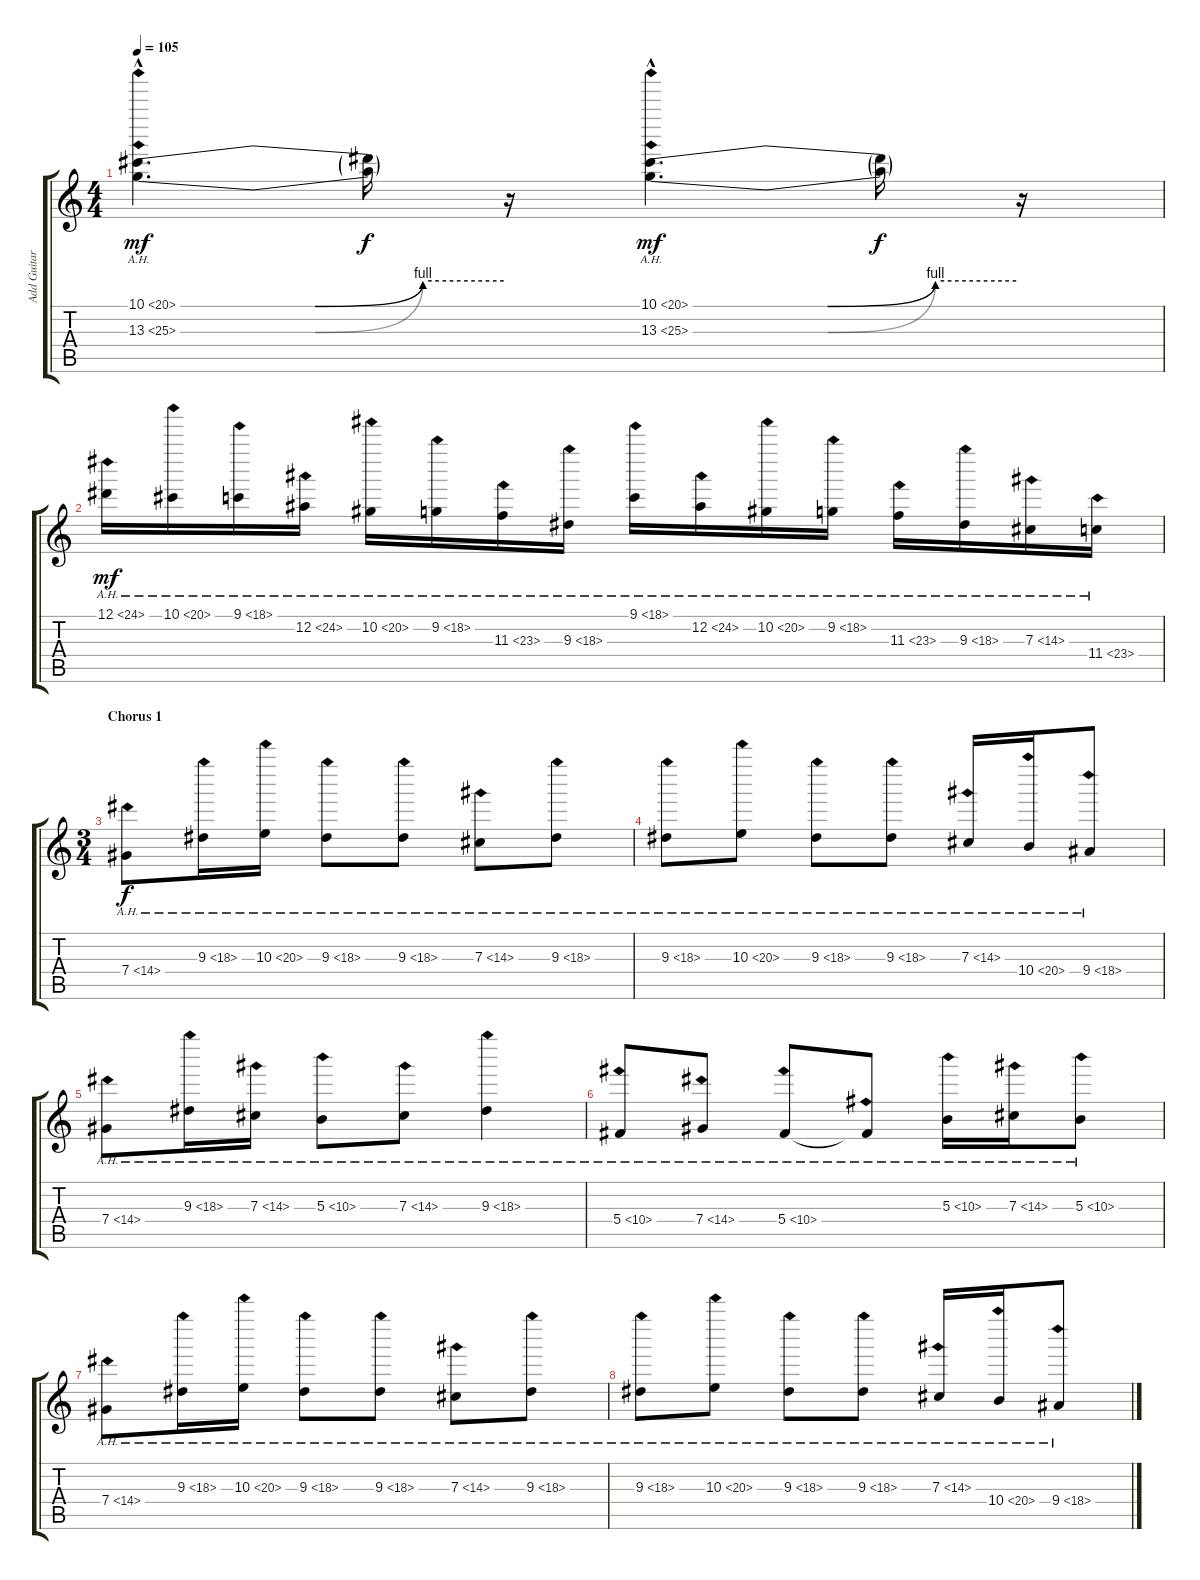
\track ("Add Guitar 1" "Add Guitar") {instrument distortionguitar}
\staff {score tabs}
\tuning (Eb4 Bb3 Gb3 Db3 Ab2 Eb2) {hide}
\ts (4 4)
\tempo 105
\clef g2
\ks c
(10.1{be (custom 0 0 25 0 45 4 60 4) ah 10 hac} 13.3{be (custom 0 0 25 0 45 4 60 4) ah 12 hac}).4{d dy mf} (10.1{t} 13.3{t}).16{dy f} r.16 (10.1{be (custom 0 0 25 0 45 4 60 4) ah 10 hac} 13.3{be (custom 0 0 25 0 45 4 60 4) ah 12 hac}).4{d dy mf} (10.1{t} 13.3{t}).16{dy f} r.16 |
12.1{ah 12}.16{dy mf} 10.1{ah 10}.16 9.1{ah 9}.16 12.2{ah 12}.16 10.2{ah 10}.16 9.2{ah 9}.16 11.3{ah 12}.16 9.3{ah 9}.16 9.1{ah 9}.16 12.2{ah 12}.16 10.2{ah 10}.16 9.2{ah 9}.16 11.3{ah 12}.16 9.3{ah 9}.16 7.3{ah 7}.16 11.4{ah 12}.16 |
\ts (3 4)
\section ("" "Chorus 1")
7.4{ah 7}.8{dy f} 9.3{ah 9}.16 10.3{ah 10}.16 9.3{ah 9}.8 9.3{ah 9}.8 7.3{ah 7}.8 9.3{ah 9}.8 |
9.3{ah 9}.8 10.3{ah 10}.8 9.3{ah 9}.8 9.3{ah 9}.8 7.3{ah 7}.16 10.4{ah 10}.16 9.4{ah 9}.8 |
7.4{ah 7}.8 9.3{ah 9}.16 7.3{ah 7}.16 5.3{ah 5}.8 7.3{ah 7}.8 9.3{ah 9}.4 |
5.4{ah 5}.8 7.4{ah 7}.8 5.4{ah 5}.8 5.4{ah 12 t}.8 5.3{ah 5}.16 7.3{ah 7}.16 5.3{ah 5}.8 |
7.4{ah 7}.8 9.3{ah 9}.16 10.3{ah 10}.16 9.3{ah 9}.8 9.3{ah 9}.8 7.3{ah 7}.8 9.3{ah 9}.8 |
9.3{ah 9}.8 10.3{ah 10}.8 9.3{ah 9}.8 9.3{ah 9}.8 7.3{ah 7}.16 10.4{ah 10}.16 9.4{ah 9}.8
